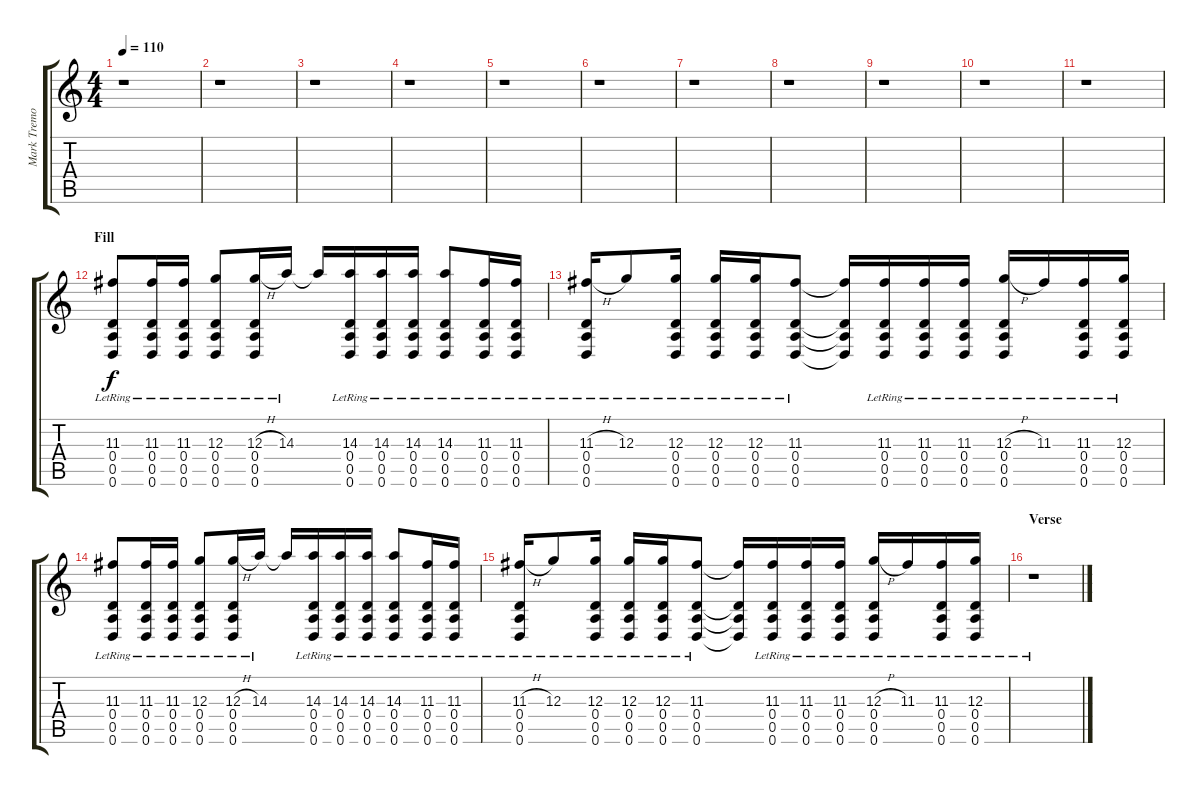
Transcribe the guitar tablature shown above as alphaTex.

\track ("Mark Tremonti (clean)" "Mark Tremo") {instrument electricguitarclean}
\staff {score tabs}
\tuning (E4 B3 G3 D3 A2 D2) {hide}
\ts (4 4)
\tempo 110
\clef g2
\ks c
r.1{dy f} |
r.1 |
r.1 |
r.1 |
r.1 |
r.1 |
r.1 |
r.1 |
r.1 |
r.1 |
r.1 |
\section ("" "Fill")
(11.3{lr} 0.4{lr} 0.5{lr} 0.6{lr}).8 (11.3{lr} 0.4{lr} 0.5{lr} 0.6{lr}).16 (11.3{lr} 0.4{lr} 0.5{lr} 0.6{lr}).16 (12.3{lr} 0.4{lr} 0.5{lr} 0.6{lr}).8 (12.3{h} 0.4{lr} 0.5{lr} 0.6{lr}).16 14.3{lr}.16 14.3{t}.16 (14.3{lr} 0.4{lr} 0.5{lr} 0.6{lr}).16 (14.3{lr} 0.4{lr} 0.5{lr} 0.6{lr}).16 (14.3{lr} 0.4{lr} 0.5{lr} 0.6{lr}).16 (14.3{lr} 0.4{lr} 0.5{lr} 0.6{lr}).8 (11.3{lr} 0.4{lr} 0.5{lr} 0.6{lr}).16 (11.3{lr} 0.4{lr} 0.5{lr} 0.6{lr}).16 |
(11.3{h} 0.4{lr} 0.5{lr} 0.6{lr}).16 12.3{lr}.8 (12.3{lr} 0.4{lr} 0.5{lr} 0.6{lr}).16 (12.3{lr} 0.4{lr} 0.5{lr} 0.6{lr}).16 (12.3{lr} 0.4{lr} 0.5{lr} 0.6{lr}).16 (11.3{lr} 0.4{lr} 0.5{lr} 0.6{lr}).8 (11.3{t} 0.4{t} 0.5{t} 0.6{t}).16 (11.3{lr} 0.4{lr} 0.5{lr} 0.6{lr}).16 (11.3{lr} 0.4{lr} 0.5{lr} 0.6{lr}).16 (11.3{lr} 0.4{lr} 0.5{lr} 0.6{lr}).16 (12.3{h} 0.4{lr} 0.5{lr} 0.6{lr}).16 11.3{lr}.16 (11.3{lr} 0.4{lr} 0.5{lr} 0.6{lr}).16 (12.3{lr} 0.4{lr} 0.5{lr} 0.6{lr}).16 |
(11.3{lr} 0.4{lr} 0.5{lr} 0.6{lr}).8 (11.3{lr} 0.4{lr} 0.5{lr} 0.6{lr}).16 (11.3{lr} 0.4{lr} 0.5{lr} 0.6{lr}).16 (12.3{lr} 0.4{lr} 0.5{lr} 0.6{lr}).8 (12.3{h} 0.4 0.5{lr} 0.6{lr}).16 14.3{lr}.16 14.3{t}.16 (14.3{lr} 0.4{lr} 0.5{lr} 0.6{lr}).16 (14.3{lr} 0.4{lr} 0.5{lr} 0.6{lr}).16 (14.3{lr} 0.4{lr} 0.5{lr} 0.6{lr}).16 (14.3{lr} 0.4{lr} 0.5{lr} 0.6{lr}).8 (11.3{lr} 0.4{lr} 0.5{lr} 0.6{lr}).16 (11.3{lr} 0.4{lr} 0.5{lr} 0.6{lr}).16 |
(11.3{h} 0.4{lr} 0.5{lr} 0.6{lr}).16 12.3{lr}.8 (12.3{lr} 0.4{lr} 0.5{lr} 0.6{lr}).16 (12.3{lr} 0.4{lr} 0.5{lr} 0.6{lr}).16 (12.3{lr} 0.4{lr} 0.5{lr} 0.6{lr}).16 (11.3{lr} 0.4{lr} 0.5{lr} 0.6{lr}).8 (11.3{t} 0.4{t} 0.5{t} 0.6{t}).16 (11.3{lr} 0.4{lr} 0.5{lr} 0.6{lr}).16 (11.3{lr} 0.4{lr} 0.5{lr} 0.6{lr}).16 (11.3{lr} 0.4{lr} 0.5{lr} 0.6{lr}).16 (12.3{h} 0.4{lr} 0.5{lr} 0.6{lr}).16 11.3{lr}.16 (11.3{lr} 0.4{lr} 0.5{lr} 0.6{lr}).16 (12.3{lr} 0.4{lr} 0.5{lr} 0.6{lr}).16 |
\section ("" "Verse")
r.1
